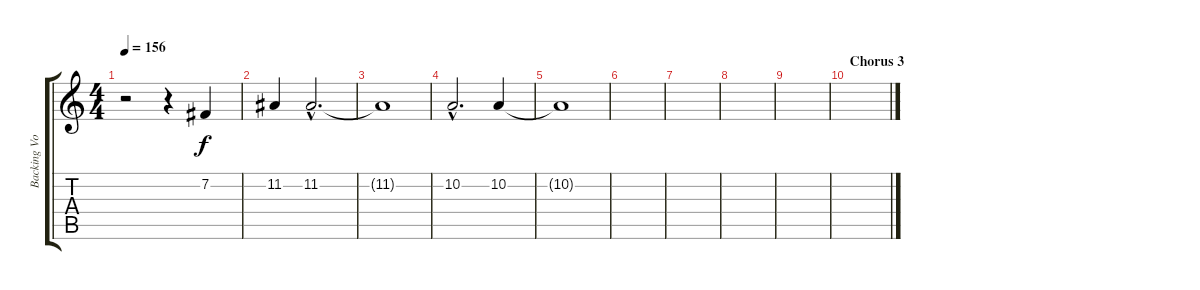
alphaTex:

\track ("Backing Voice 2" "Backing Vo") {instrument oboe}
\staff {score tabs}
\tuning (E4 B3 G3 D3 A2 E2) {hide}
\ts (4 4)
\tempo 156
\clef g2
\ks c
r.2{dy f} r.4 7.2.4 |
11.2.4 11.2{hac}.2{d} |
11.2{t}.1 |
10.2{hac}.2{d} 10.2.4 |
10.2{t}.1 |
|
|
|
|
\section ("" "Chorus 3")
